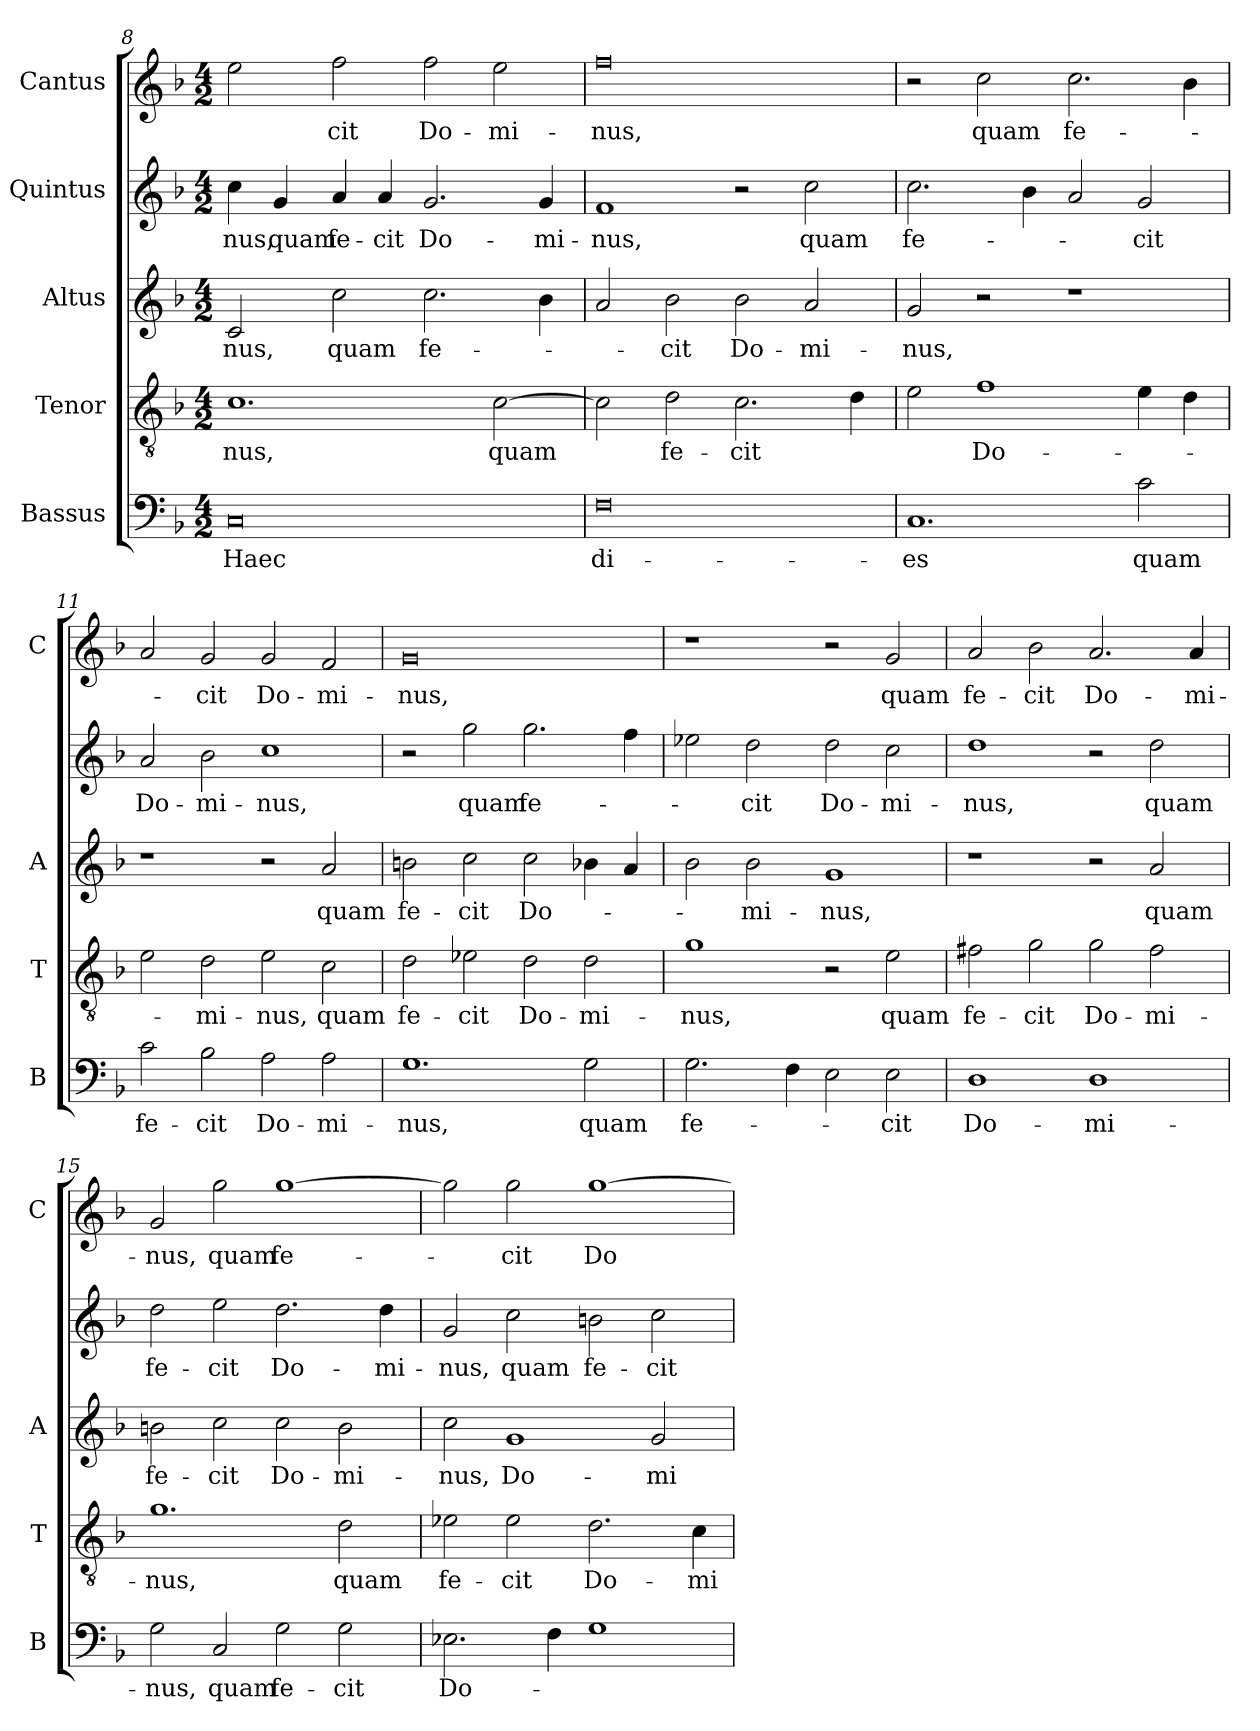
**kern	**text	**kern	**text	**kern	**text	**kern	**text	**kern	**text
*part5	*part5	*part4	*part4	*part3	*part3	*part2	*part2	*part1	*part1
*staff5	*staff5	*staff4	*staff4	*staff3	*staff3	*staff2	*staff2	*staff1	*staff1
*I"Bassus	*	*I"Tenor	*	*I"Altus	*	*I"Quintus	*	*I"Cantus	*
*I'B	*	*I'T	*	*I'A	*	*	*	*I'C	*
*clefF4	*	*clefGv2	*	*clefG2	*	*clefG2	*	*clefG2	*
*k[b-]	*	*k[b-]	*	*k[b-]	*	*k[b-]	*	*k[b-]	*
*F:	*	*F:	*	*F:	*	*F:	*	*F:	*
*M4/2	*	*M4/2	*	*M4/2	*	*M4/2	*	*M4/2	*
=8	=8	=8	=8	=8	=8	=8	=8	=8	=8
!	!LO:LY:b	!	!LO:LY:b	!	!LO:LY:b	!	!LO:LY:b	!	!
0C	Haec	1.c	-nus,	2c/	-nus,	4cc\	-nus,	2ee\	.
!	!	!	!	!	!	!	!LO:LY:b	!	!
.	.	.	.	.	.	4g/	quam	.	.
!	!	!	!	!	!LO:LY:b	!	!LO:LY:b	!	!LO:LY:b
.	.	.	.	2cc\	quam	4a/	fe-	2ff\	-cit
!	!	!	!	!	!	!	!LO:LY:b	!	!
.	.	.	.	.	.	4a/	-cit	.	.
!	!	!	!	!	!LO:LY:b	!	!LO:LY:b	!	!LO:LY:b
.	.	.	.	2.cc\	fe-	2.g/	Do-	2ff\	Do-
!	!	!	!LO:LY:b	!	!	!	!	!	!LO:LY:b
.	.	[2c\	quam	.	.	.	.	2ee\	-mi-
!	!	!	!	!	!	!	!LO:LY:b	!	!
.	.	.	.	4b-\	.	4g/	-mi-	.	.
=9	=9	=9	=9	=9	=9	=9	=9	=9	=9
!	!LO:LY:b	!	!	!	!	!	!LO:LY:b	!	!LO:LY:b
0F	di-	2c\]	.	2a/	.	1f	-nus,	0ff	-nus,
!	!	!	!LO:LY:b	!	!LO:LY:b	!	!	!	!
.	.	2d\	fe-	2b-\	-cit	.	.	.	.
!	!	!	!LO:LY:b	!	!LO:LY:b	!	!	!	!
.	.	2.c\	-cit	2b-\	Do-	2r	.	.	.
!	!	!	!	!	!LO:LY:b	!	!LO:LY:b	!	!
.	.	.	.	2a/	-mi-	2cc\	quam	.	.
.	.	4d\	.	.	.	.	.	.	.
!!LO:PB:g=z
=10	=10	=10	=10	=10	=10	=10	=10	=10	=10
!	!LO:LY:b	!	!	!	!LO:LY:b	!	!LO:LY:b	!	!
1.C	-es	2e\	.	2g/	-nus,	2.cc\	fe-	2r	.
!	!	!	!LO:LY:b	!	!	!	!	!	!LO:LY:b
.	.	1f	Do-	2r	.	.	.	2cc\	quam
.	.	.	.	.	.	4b-\	.	.	.
!	!	!	!	!	!	!	!	!	!LO:LY:b
.	.	.	.	1r	.	2a/	.	2.cc\	fe-
!	!LO:LY:b	!	!	!	!	!	!LO:LY:b	!	!
2c\	quam	4e\	.	.	.	2g/	-cit	.	.
.	.	4d\	.	.	.	.	.	4b-\	.
=11	=11	=11	=11	=11	=11	=11	=11	=11	=11
!	!LO:LY:b	!	!	!	!	!	!LO:LY:b	!	!
2c\	fe-	2e\	.	1r	.	2a/	Do-	2a/	.
!	!LO:LY:b	!	!LO:LY:b	!	!	!	!LO:LY:b	!	!LO:LY:b
2B-\	-cit	2d\	-mi-	.	.	2b-\	-mi-	2g/	-cit
!	!LO:LY:b	!	!LO:LY:b	!	!	!	!LO:LY:b	!	!LO:LY:b
2A\	Do-	2e\	-nus,	2r	.	1cc	-nus,	2g/	Do-
!	!LO:LY:b	!	!LO:LY:b	!	!LO:LY:b	!	!	!	!LO:LY:b
2A\	-mi-	2c\	quam	2a/	quam	.	.	2f/	-mi-
=12	=12	=12	=12	=12	=12	=12	=12	=12	=12
!	!LO:LY:b	!	!LO:LY:b	!	!LO:LY:b	!	!	!	!LO:LY:b
1.G	-nus,	2d\	fe-	2bn\	fe-	2r	.	0g	-nus,
!	!	!	!LO:LY:b	!	!LO:LY:b	!	!LO:LY:b	!	!
.	.	2e-X\	-cit	2cc\	-cit	2gg\	quam	.	.
!	!	!	!LO:LY:b	!	!LO:LY:b	!	!LO:LY:b	!	!
.	.	2d\	Do-	2cc\	Do-	2.gg\	fe-	.	.
!	!LO:LY:b	!	!LO:LY:b	!	!	!	!	!	!
2G\	quam	2d\	-mi-	4b-X\	.	.	.	.	.
.	.	.	.	4a/	.	4ff\	.	.	.
=13	=13	=13	=13	=13	=13	=13	=13	=13	=13
!	!LO:LY:b	!	!LO:LY:b	!	!	!	!	!	!
2.G\	fe-	1g	-nus,	2b-\	.	2ee-X\	.	1r	.
!	!	!	!	!	!LO:LY:b	!	!LO:LY:b	!	!
.	.	.	.	2b-\	-mi-	2dd\	-cit	.	.
4F\	.	.	.	.	.	.	.	.	.
!	!	!	!	!	!LO:LY:b	!	!LO:LY:b	!	!
2E\	.	2r	.	1g	-nus,	2dd\	Do-	2r	.
!	!LO:LY:b	!	!LO:LY:b	!	!	!	!LO:LY:b	!	!LO:LY:b
2E\	-cit	2e\	quam	.	.	2cc\	-mi-	2g/	quam
=14	=14	=14	=14	=14	=14	=14	=14	=14	=14
!	!LO:LY:b	!	!LO:LY:b	!	!	!	!LO:LY:b	!	!LO:LY:b
1D	Do-	2f#X\	fe-	1r	.	1dd	-nus,	2a/	fe-
!	!	!	!LO:LY:b	!	!	!	!	!	!LO:LY:b
.	.	2g\	-cit	.	.	.	.	2b-\	-cit
!	!LO:LY:b	!	!LO:LY:b	!	!	!	!	!	!LO:LY:b
1D	-mi-	2g\	Do-	2r	.	2r	.	2.a/	Do-
!	!	!	!LO:LY:b	!	!LO:LY:b	!	!LO:LY:b	!	!
.	.	2f#\	-mi-	2a/	quam	2dd\	quam	.	.
!	!	!	!	!	!	!	!	!	!LO:LY:b
.	.	.	.	.	.	.	.	4a/	-mi-
!!LO:LB:g=z
=15	=15	=15	=15	=15	=15	=15	=15	=15	=15
!	!LO:LY:b	!	!LO:LY:b	!	!LO:LY:b	!	!LO:LY:b	!	!LO:LY:b
2G\	-nus,	1.g	-nus,	2bn\	fe-	2dd\	fe-	2g/	-nus,
!	!LO:LY:b	!	!	!	!LO:LY:b	!	!LO:LY:b	!	!LO:LY:b
2C/	quam	.	.	2cc\	-cit	2ee\	-cit	2gg\	quam
!	!LO:LY:b	!	!	!	!LO:LY:b	!	!LO:LY:b	!	!LO:LY:b
2G\	fe-	.	.	2cc\	Do-	2.dd\	Do-	[1gg	fe-
!	!LO:LY:b	!	!LO:LY:b	!	!LO:LY:b	!	!	!	!
2G\	-cit	2d\	quam	2b\	-mi-	.	.	.	.
!	!	!	!	!	!	!	!LO:LY:b	!	!
.	.	.	.	.	.	4dd\	-mi-	.	.
=16	=16	=16	=16	=16	=16	=16	=16	=16	=16
!	!LO:LY:b	!	!LO:LY:b	!	!LO:LY:b	!	!LO:LY:b	!	!
2.E-X\	Do-	2e-X\	fe-	2cc\	-nus,	2g/	-nus,	2gg\]	.
!	!	!	!LO:LY:b	!	!LO:LY:b	!	!LO:LY:b	!	!LO:LY:b
.	.	2e-\	-cit	1g	Do-	2cc\	quam	2gg\	-cit
4F\	.	.	.	.	.	.	.	.	.
!	!	!	!LO:LY:b	!	!	!	!LO:LY:b	!	!LO:LY:b
1G	.	2.d\	Do-	.	.	2bn\	fe-	[1gg	Do-
!	!	!	!	!	!LO:LY:b	!	!LO:LY:b	!	!
.	.	.	.	2g/	-mi-	2cc\	-cit	.	.
!	!	!	!LO:LY:b	!	!	!	!	!	!
.	.	4c\	-mi-	.	.	.	.	.	.
=	=	=	=	=	=	=	=	=	=
*-	*-	*-	*-	*-	*-	*-	*-	*-	*-
